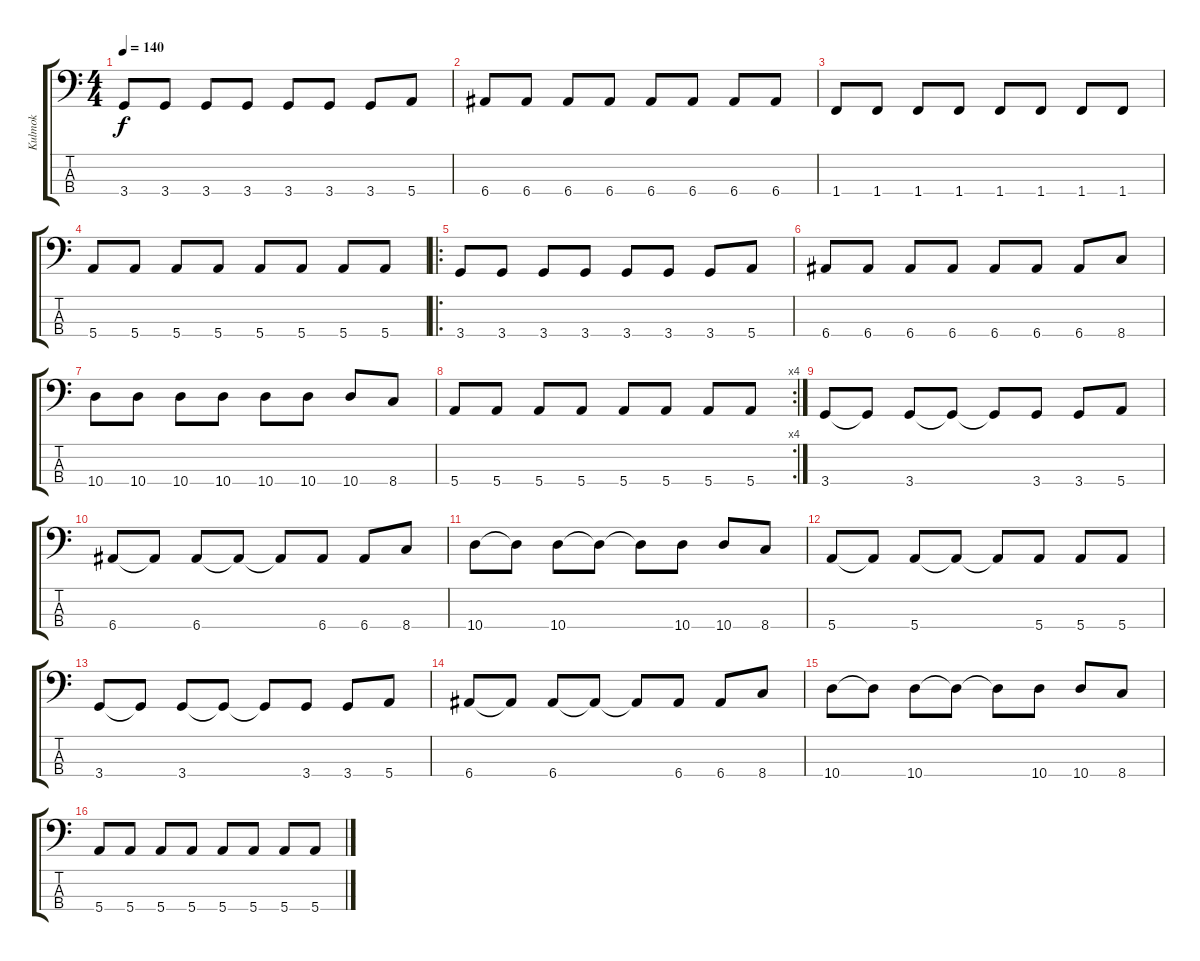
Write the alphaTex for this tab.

\track ("Kulmok" "Kulmok") {instrument electricbassfinger}
\staff {score tabs}
\tuning (G2 D2 A1 E1) {hide}
\ts (4 4)
\tempo 140
\clef f4
\ks c
3.4.8{dy f} 3.4.8 3.4.8 3.4.8 3.4.8 3.4.8 3.4.8 5.4.8 |
6.4.8 6.4.8 6.4.8 6.4.8 6.4.8 6.4.8 6.4.8 6.4.8 |
1.4.8 1.4.8 1.4.8 1.4.8 1.4.8 1.4.8 1.4.8 1.4.8 |
5.4.8 5.4.8 5.4.8 5.4.8 5.4.8 5.4.8 5.4.8 5.4.8 |
\ro
3.4.8 3.4.8 3.4.8 3.4.8 3.4.8 3.4.8 3.4.8 5.4.8 |
6.4.8 6.4.8 6.4.8 6.4.8 6.4.8 6.4.8 6.4.8 8.4.8 |
10.4.8 10.4.8 10.4.8 10.4.8 10.4.8 10.4.8 10.4.8 8.4.8 |
\rc 4
5.4.8 5.4.8 5.4.8 5.4.8 5.4.8 5.4.8 5.4.8 5.4.8 |
3.4.8 3.4{t}.8 3.4.8 3.4{t}.8 3.4{t}.8 3.4.8 3.4.8 5.4.8 |
6.4.8 6.4{t}.8 6.4.8 6.4{t}.8 6.4{t}.8 6.4.8 6.4.8 8.4.8 |
10.4.8 10.4{t}.8 10.4.8 10.4{t}.8 10.4{t}.8 10.4.8 10.4.8 8.4.8 |
5.4.8 5.4{t}.8 5.4.8 5.4{t}.8 5.4{t}.8 5.4.8 5.4.8 5.4.8 |
3.4.8 3.4{t}.8 3.4.8 3.4{t}.8 3.4{t}.8 3.4.8 3.4.8 5.4.8 |
6.4.8 6.4{t}.8 6.4.8 6.4{t}.8 6.4{t}.8 6.4.8 6.4.8 8.4.8 |
10.4.8 10.4{t}.8 10.4.8 10.4{t}.8 10.4{t}.8 10.4.8 10.4.8 8.4.8 |
5.4.8 5.4.8 5.4.8 5.4.8 5.4.8 5.4.8 5.4.8 5.4.8
